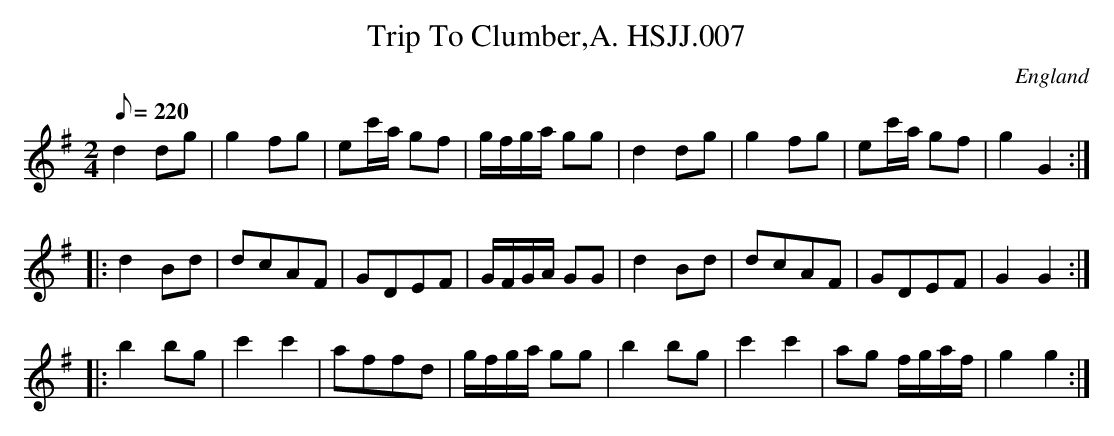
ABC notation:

X:1
T:Trip To Clumber,A. HSJJ.007
M:2/4
L:1/8
Q:220
O:England
K:G
d2dg|g2fg|ec'/a/ gf|g/f/g/a/ gg|d2dg|g2fg|ec'/a/ gf|g2G2:|!
|:d2Bd|dcAF|GDEF|G/F/G/A/ GG|d2Bd|dcAF|GDEF|G2G2:|!
|:b2bg|c'2c'2|affd|g/f/g/a/ gg|b2bg|c'2c'2|ag f/g/a/f/|g2g2:|]
